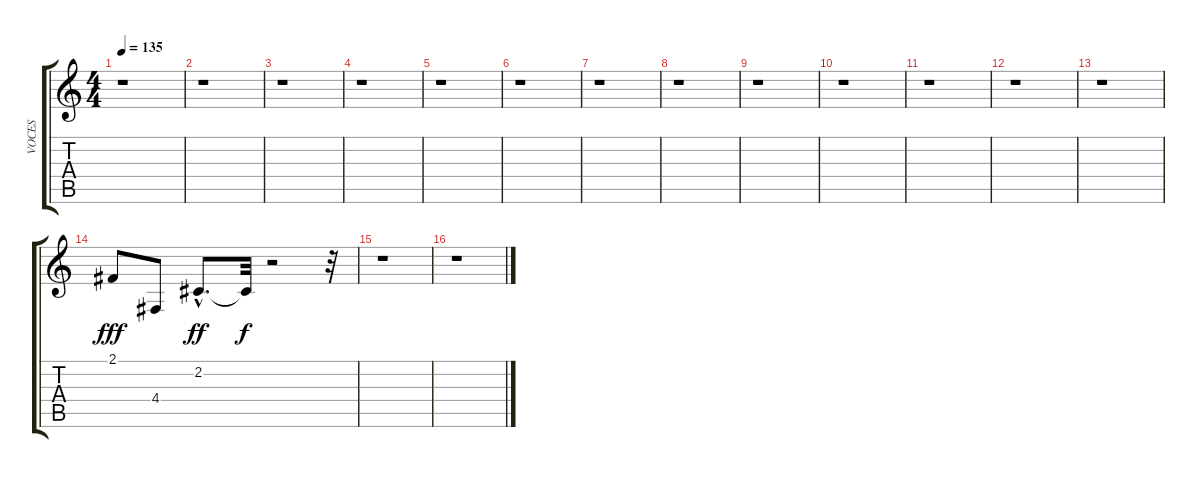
\track ("VOCES" "VOCES") {instrument viola}
\staff {score tabs}
\tuning (E4 B3 G3 D3 A2 E2) {hide}
\ts (4 4)
\tempo 135
\clef g2
\ks c
r.1{dy fff instrument viola} |
r.1 |
r.1 |
r.1 |
r.1 |
r.1 |
r.1 |
r.1 |
r.1 |
r.1 |
r.1 |
r.1 |
r.1 |
2.1.8 4.4.8 2.2{hac}.8{d dy ff} 2.2{t}.32{dy f} r.2 r.32 |
r.1 |
r.1
